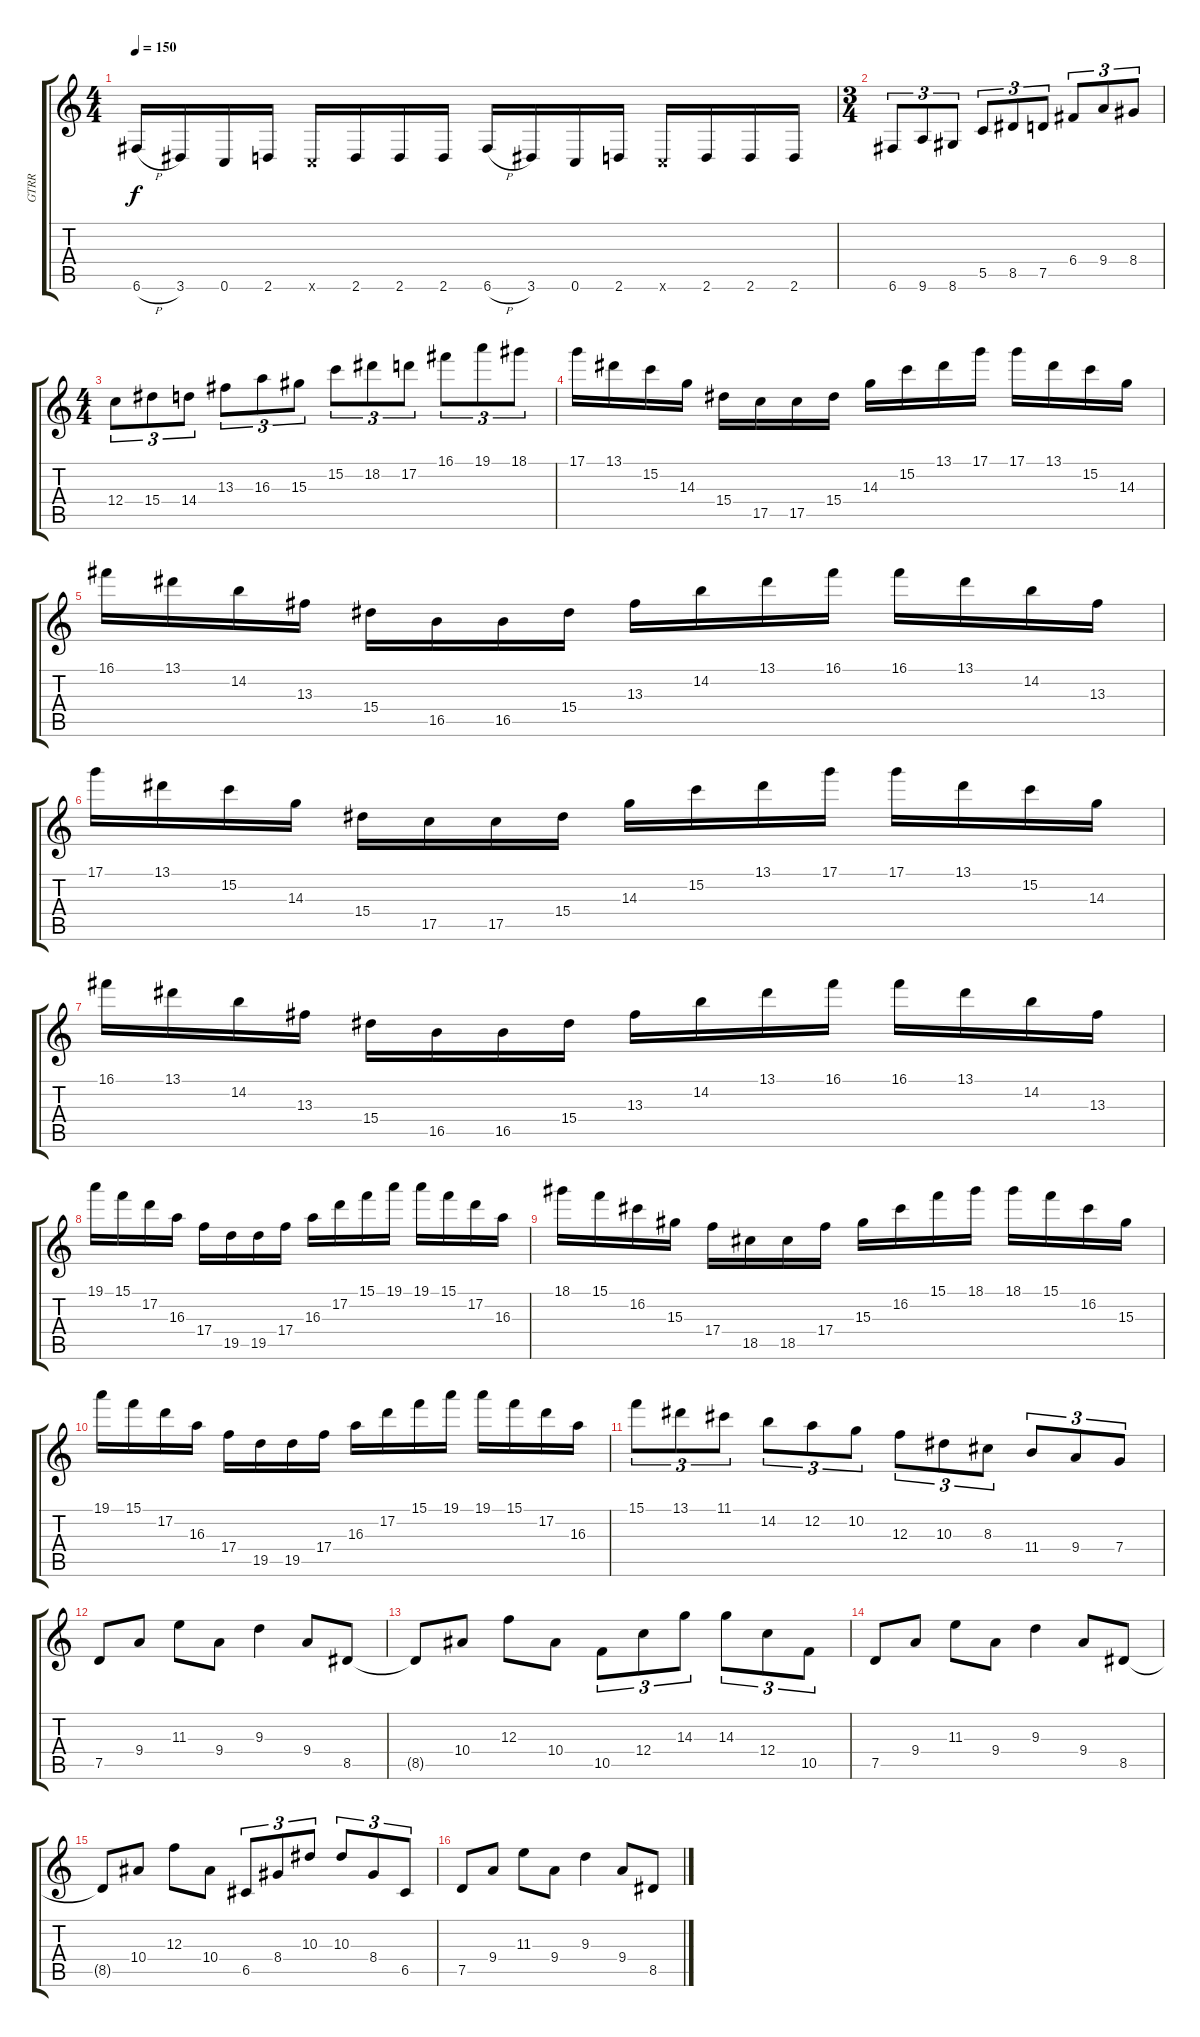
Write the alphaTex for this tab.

\track ("GTRR" "GTRR") {instrument distortionguitar}
\staff {score tabs}
\tuning (D4 A3 F3 C3 G2 C2) {hide}
\ts (4 4)
\tempo 150
\clef g2
\ks c
6.6{h}.16{dy f} 3.6.16 0.6.16 2.6.16 0.6{x}.16 2.6.16 2.6.16 2.6.16 6.6{h}.16 3.6.16 0.6.16 2.6.16 0.6{x}.16 2.6.16 2.6.16 2.6.16 |
\ts (3 4)
6.6.8{tu (3 2)} 9.6.8{tu (3 2)} 8.6.8{tu (3 2)} 5.5.8{tu (3 2)} 8.5.8{tu (3 2)} 7.5.8{tu (3 2)} 6.4.8{tu (3 2)} 9.4.8{tu (3 2)} 8.4.8{tu (3 2)} |
\ts (4 4)
12.4.8{tu (3 2)} 15.4.8{tu (3 2)} 14.4.8{tu (3 2)} 13.3.8{tu (3 2)} 16.3.8{tu (3 2)} 15.3.8{tu (3 2)} 15.2.8{tu (3 2)} 18.2.8{tu (3 2)} 17.2.8{tu (3 2)} 16.1.8{tu (3 2)} 19.1.8{tu (3 2)} 18.1.8{tu (3 2)} |
17.1.16 13.1.16 15.2.16 14.3.16 15.4.16 17.5.16 17.5.16 15.4.16 14.3.16 15.2.16 13.1.16 17.1.16 17.1.16 13.1.16 15.2.16 14.3.16 |
16.1.16 13.1.16 14.2.16 13.3.16 15.4.16 16.5.16 16.5.16 15.4.16 13.3.16 14.2.16 13.1.16 16.1.16 16.1.16 13.1.16 14.2.16 13.3.16 |
17.1.16 13.1.16 15.2.16 14.3.16 15.4.16 17.5.16 17.5.16 15.4.16 14.3.16 15.2.16 13.1.16 17.1.16 17.1.16 13.1.16 15.2.16 14.3.16 |
16.1.16 13.1.16 14.2.16 13.3.16 15.4.16 16.5.16 16.5.16 15.4.16 13.3.16 14.2.16 13.1.16 16.1.16 16.1.16 13.1.16 14.2.16 13.3.16 |
19.1.16 15.1.16 17.2.16 16.3.16 17.4.16 19.5.16 19.5.16 17.4.16 16.3.16 17.2.16 15.1.16 19.1.16 19.1.16 15.1.16 17.2.16 16.3.16 |
18.1.16 15.1.16 16.2.16 15.3.16 17.4.16 18.5.16 18.5.16 17.4.16 15.3.16 16.2.16 15.1.16 18.1.16 18.1.16 15.1.16 16.2.16 15.3.16 |
19.1.16 15.1.16 17.2.16 16.3.16 17.4.16 19.5.16 19.5.16 17.4.16 16.3.16 17.2.16 15.1.16 19.1.16 19.1.16 15.1.16 17.2.16 16.3.16 |
15.1.8{tu (3 2)} 13.1.8{tu (3 2)} 11.1.8{tu (3 2)} 14.2.8{tu (3 2)} 12.2.8{tu (3 2)} 10.2.8{tu (3 2)} 12.3.8{tu (3 2)} 10.3.8{tu (3 2)} 8.3.8{tu (3 2)} 11.4.8{tu (3 2)} 9.4.8{tu (3 2)} 7.4.8{tu (3 2)} |
7.5.8 9.4.8 11.3.8 9.4.8 9.3.4 9.4.8 8.5.8 |
8.5{t}.8 10.4.8 12.3.8 10.4.8 10.5.8{tu (3 2)} 12.4.8{tu (3 2)} 14.3.8{tu (3 2)} 14.3.8{tu (3 2)} 12.4.8{tu (3 2)} 10.5.8{tu (3 2)} |
7.5.8 9.4.8 11.3.8 9.4.8 9.3.4 9.4.8 8.5.8 |
8.5{t}.8 10.4.8 12.3.8 10.4.8 6.5.8{tu (3 2)} 8.4.8{tu (3 2)} 10.3.8{tu (3 2)} 10.3.8{tu (3 2)} 8.4.8{tu (3 2)} 6.5.8{tu (3 2)} |
7.5.8 9.4.8 11.3.8 9.4.8 9.3.4 9.4.8 8.5.8
